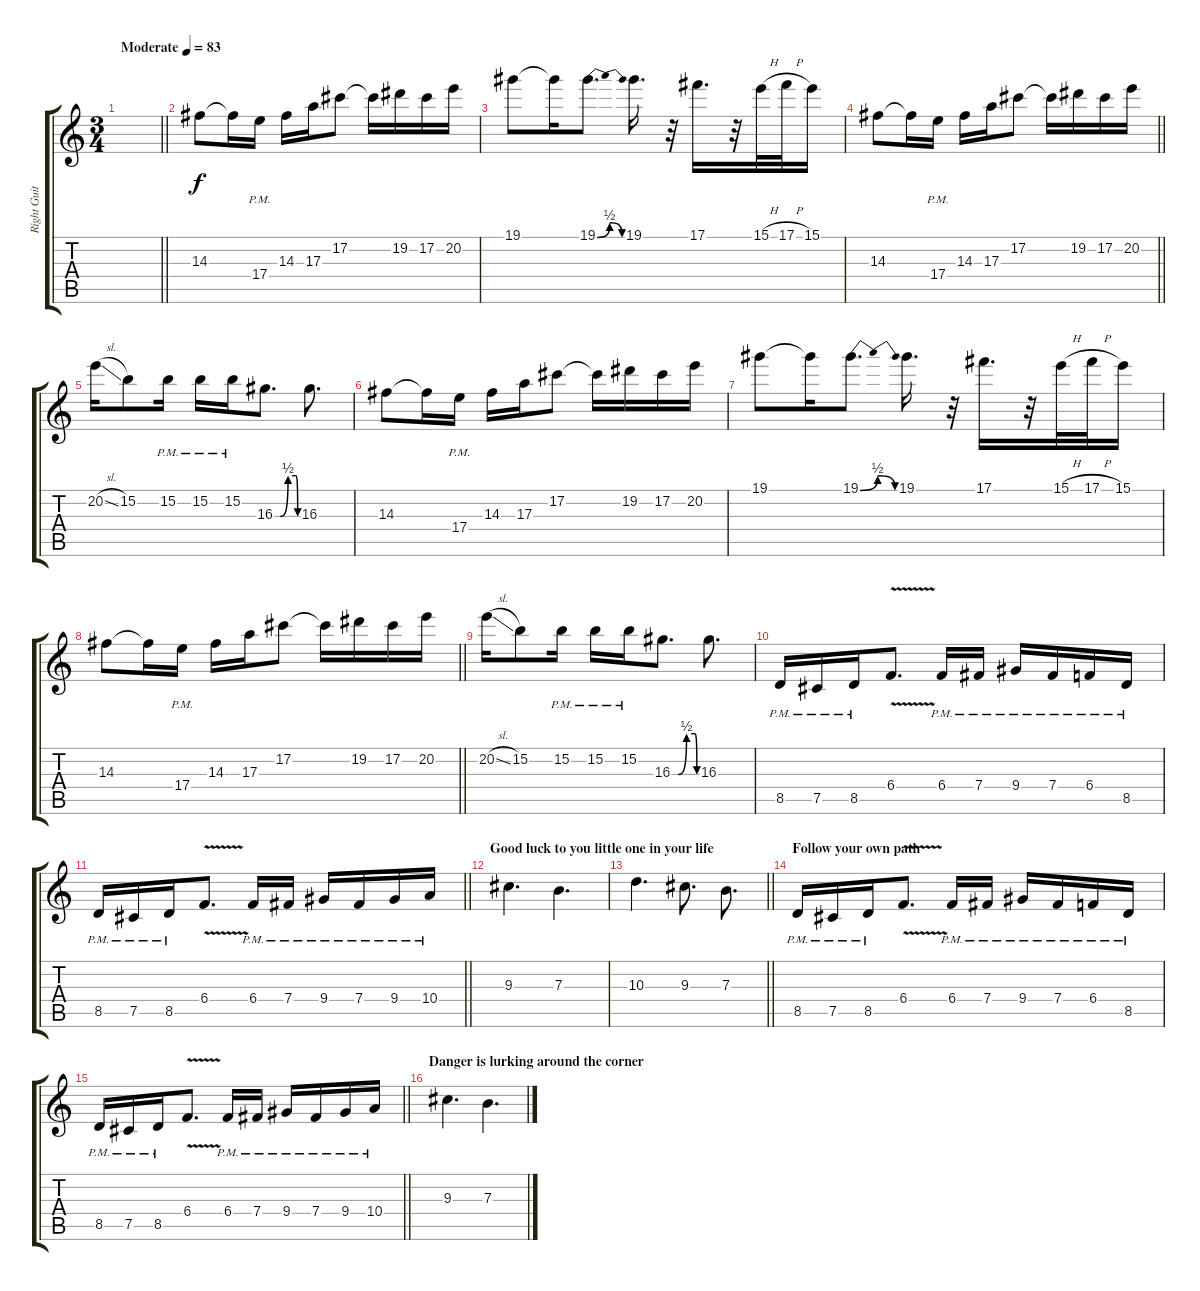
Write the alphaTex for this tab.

\track ("Right Guitar (lead)" "Right Guit") {instrument overdrivenguitar}
\staff {score tabs}
\tuning (Db4 Ab3 E3 B2 Gb2 Db2) {hide}
\ts (3 4)
\tempo (83 "Moderate")
\clef g2
\barLineRight lightlight
\ks c
|
14.3.8 14.3{t}.16 17.4{pm}.16 14.3.16 17.3.16 17.2.8 17.2{t}.16 19.2.16 17.2.16 20.2.16 |
19.1.8 19.1{t}.16 19.1{be (bendrelease 0 0 30 2 55 2 60 0)}.8{d} 19.1.16{d} r.32 17.1.16{d} r.32 15.1{h}.32 17.1{h}.32 15.1.16 |
\barLineRight lightlight
14.3.8 14.3{t}.16 17.4{pm}.16 14.3.16 17.3.16 17.2.8 17.2{t}.16 19.2.16 17.2.16 20.2.16 |
20.2{sl}.16 15.2.8 15.2{pm}.16 15.2{pm}.16 15.2{pm}.16 16.3{be (custom 0 0 15 0 35 2 55 2 60 0)}.8{d} 16.3.8{d} |
14.3.8 14.3{t}.16 17.4{pm}.16 14.3.16 17.3.16 17.2.8 17.2{t}.16 19.2.16 17.2.16 20.2.16 |
19.1.8 19.1{t}.16 19.1{be (bendrelease 0 0 30 2 55 2 60 0)}.8{d} 19.1.16{d} r.32 17.1.16{d} r.32 15.1{h}.32 17.1{h}.32 15.1.16 |
\barLineRight lightlight
14.3.8 14.3{t}.16 17.4{pm}.16 14.3.16 17.3.16 17.2.8 17.2{t}.16 19.2.16 17.2.16 20.2.16 |
20.2{sl}.16 15.2.8 15.2{pm}.16 15.2{pm}.16 15.2{pm}.16 16.3{be (custom 0 0 15 0 35 2 55 2 60 0)}.8{d} 16.3.8{d} |
8.5{pm}.16 7.5{pm}.16 8.5{pm}.16 6.4{v}.8{d} 6.4{pm}.16 7.4{pm}.16 9.4{pm}.16 7.4{pm}.16 6.4{pm}.16 8.5{pm}.16 |
\barLineRight lightlight
8.5{pm}.16 7.5{pm}.16 8.5{pm}.16 6.4{v}.8{d} 6.4{pm}.16 7.4{pm}.16 9.4{pm}.16 7.4{pm}.16 9.4{pm}.16 10.4{pm}.16 |
\section ("" "Good luck to you little one in your life")
9.3.4{d} 7.3.4{d} |
\barLineRight lightlight
10.3.4{d} 9.3.8{d} 7.3.8{d} |
\section ("" "Follow your own path")
8.5{pm}.16 7.5{pm}.16 8.5{pm}.16 6.4{v}.8{d} 6.4{pm}.16 7.4{pm}.16 9.4{pm}.16 7.4{pm}.16 6.4{pm}.16 8.5{pm}.16 |
\barLineRight lightlight
8.5{pm}.16 7.5{pm}.16 8.5{pm}.16 6.4{v}.8{d} 6.4{pm}.16 7.4{pm}.16 9.4{pm}.16 7.4{pm}.16 9.4{pm}.16 10.4{pm}.16 |
\section ("" "Danger is lurking around the corner")
9.3.4{d} 7.3.4{d}
